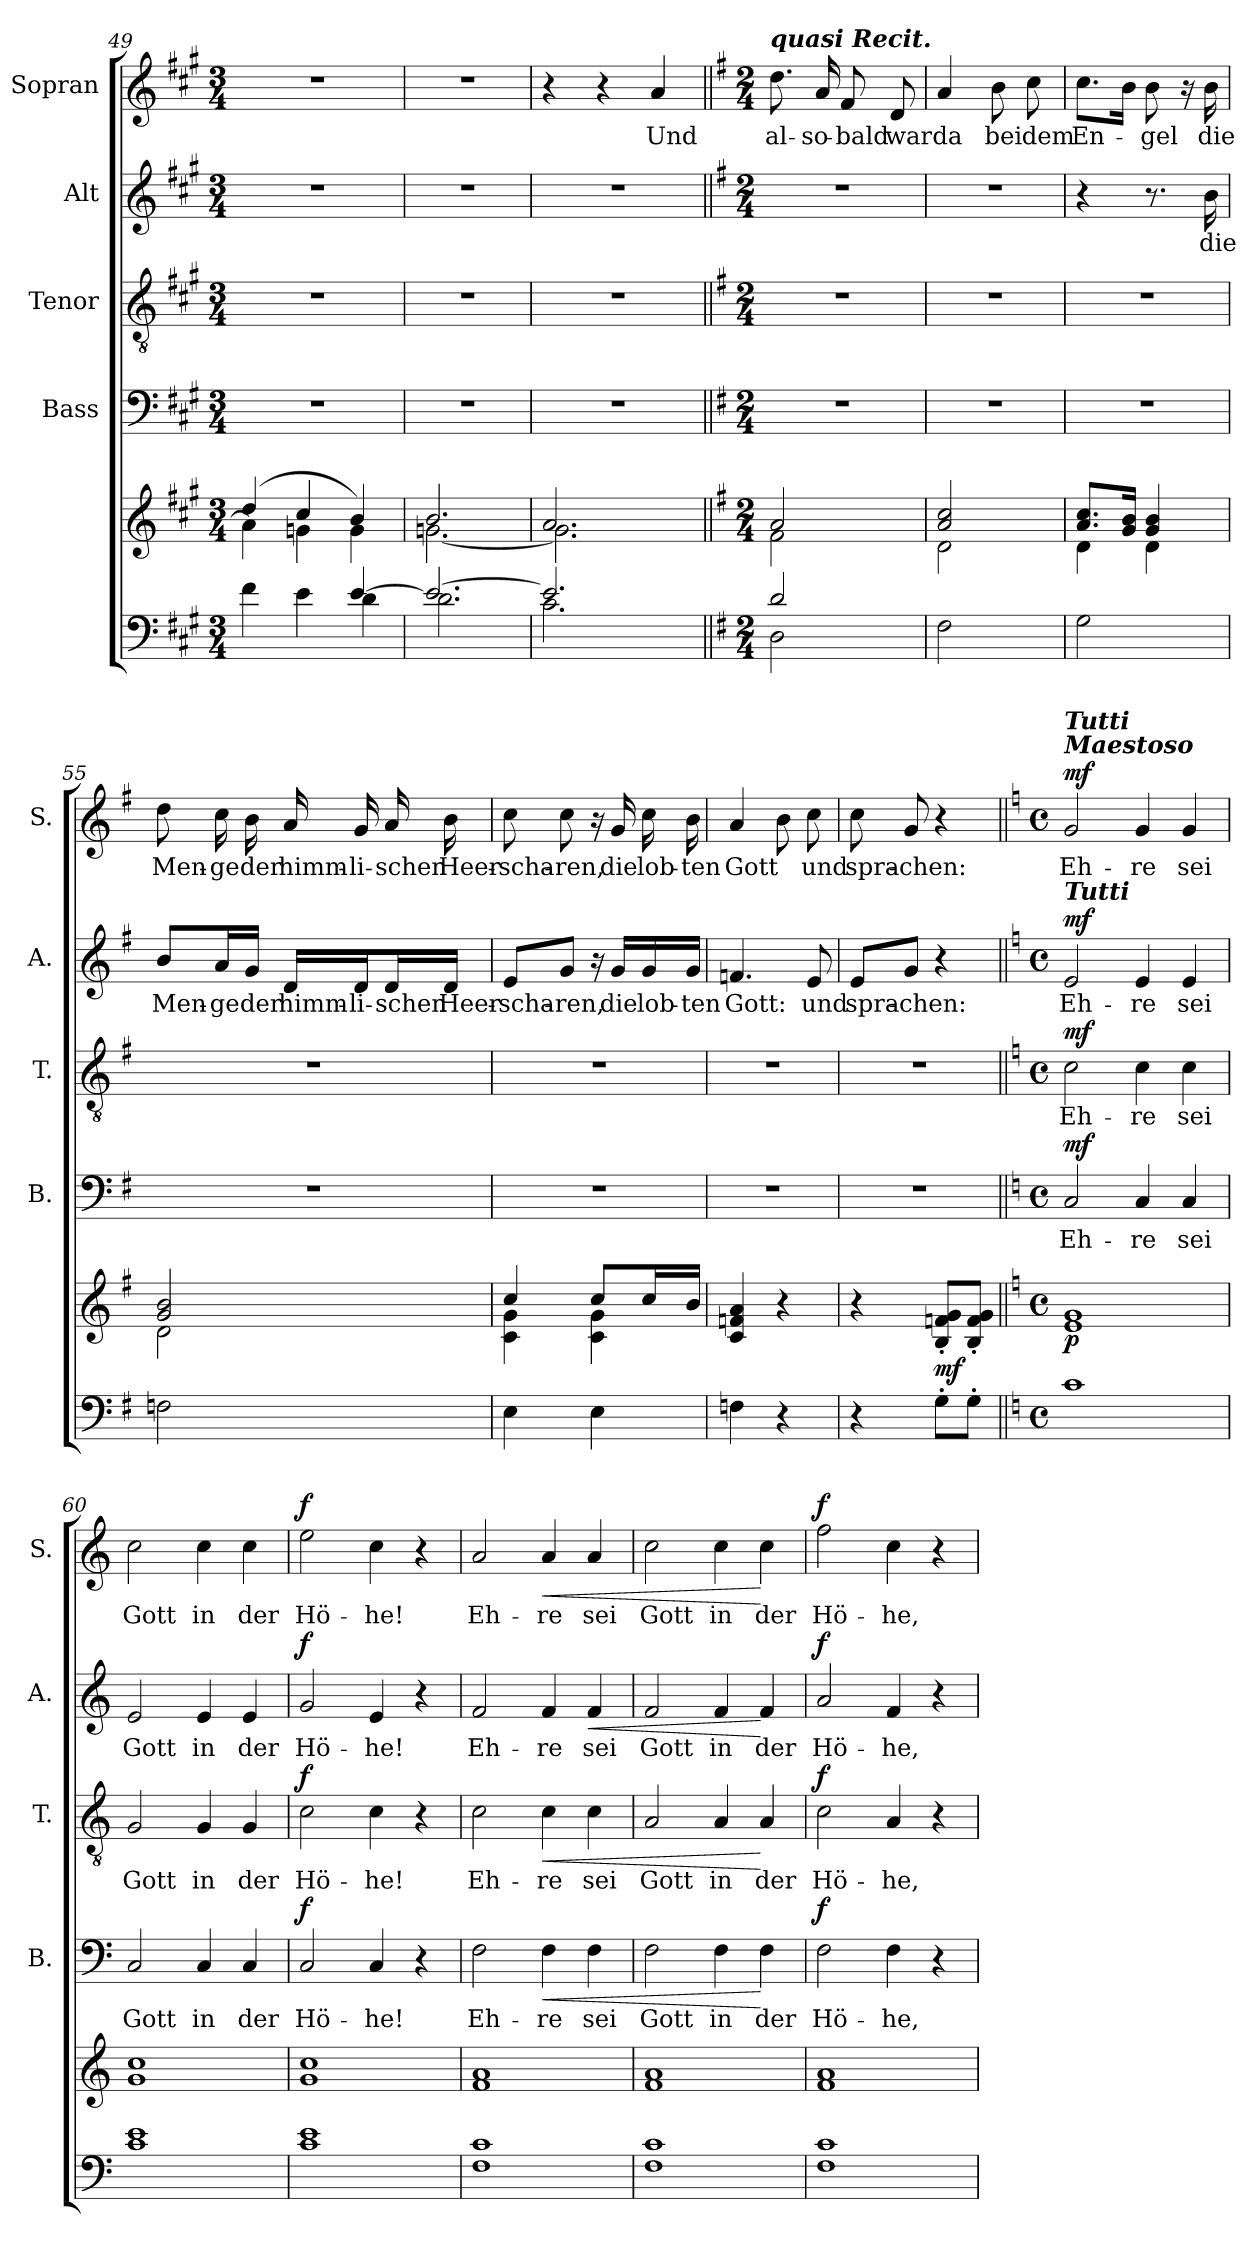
**kern	**kern	**dynam	**kern	**text	**dynam	**kern	**text	**dynam	**kern	**text	**dynam	**kern	**text	**dynam
*part5	*part5	*part5	*part4	*part4	*part4	*part3	*part3	*part3	*part2	*part2	*part2	*part1	*part1	*part1
*staff6	*staff5	*staff5/6	*staff4	*staff4	*staff4	*staff3	*staff3	*staff3	*staff2	*staff2	*staff2	*staff1	*staff1	*staff1
*	*	*	*I"Bass	*	*	*I"Tenor	*	*	*I"Alt	*	*	*I"Sopran	*	*
*	*	*	*I'B.	*	*	*I'T.	*	*	*I'A.	*	*	*I'S.	*	*
!!LO:PB:g=z
*clefF4	*clefG2	*	*clefF4	*	*	*clefGv2	*	*	*clefG2	*	*	*clefG2	*	*
*k[f#c#g#]	*k[f#c#g#]	*	*k[f#c#g#]	*	*	*k[f#c#g#]	*	*	*k[f#c#g#]	*	*	*k[f#c#g#]	*	*
*A:	*A:	*	*A:	*	*	*A:	*	*	*A:	*	*	*A:	*	*
*M3/4	*M3/4	*	*M3/4	*	*	*M3/4	*	*	*M3/4	*	*	*M3/4	*	*
=49	=49	=49	=49	=49	=49	=49	=49	=49	=49	=49	=49	=49	=49	=49
*^	*^	*	*	*	*	*	*	*	*	*	*	*	*	*
2ryy	4f#\	(4dd/	4a\]	.	2.r	.	.	2.r	.	.	2.r	.	.	2.r	.	.
.	4e\	4cc#/	4gn\	.	.	.	.	.	.	.	.	.	.	.	.	.
[>4e/	4d\	4b/)	4g\	.	.	.	.	.	.	.	.	.	.	.	.	.
=50	=50	=50	=50	=50	=50	=50	=50	=50	=50	=50	=50	=50	=50	=50	=50	=50
2.e/_	2.d\	2.b/	[<2.gn\	.	2.r	.	.	2.r	.	.	2.r	.	.	2.r	.	.
=51	=51	=51	=51	=51	=51	=51	=51	=51	=51	=51	=51	=51	=51	=51	=51	=51
2.e/]	2.c#\	2.a/	2.g\]	.	2.r	.	.	2.r	.	.	2.r	.	.	4r	.	.
.	.	.	.	.	.	.	.	.	.	.	.	.	.	4r	.	.
!	!	!	!	!	!	!	!	!	!	!	!	!	!	!	!LO:LY:b	!
.	.	.	.	.	.	.	.	.	.	.	.	.	.	4a/	Und	.
=52||	=52||	=52||	=52||	=52||	=52||	=52||	=52||	=52||	=52||	=52||	=52||	=52||	=52||	=52||	=52||	=52||
*k[f#]	*	*k[f#]	*	*	*k[f#]	*	*	*k[f#]	*	*	*k[f#]	*	*	*k[f#]	*	*
*G:	*	*G:	*	*	*G:	*	*	*G:	*	*	*G:	*	*	*G:	*	*
*M2/4	*	*M2/4	*	*	*M2/4	*	*	*M2/4	*	*	*M2/4	*	*	*M2/4	*	*
!	!	!	!	!	!	!	!	!	!	!	!	!	!	!LO:TX:a:Bi:t=quasi Recit.	!	!
!	!	!	!	!	!	!	!	!	!	!	!	!	!	!	!LO:LY:b	!
2d/	2D\	2a/	2f#\	.	2r	.	.	2r	.	.	2r	.	.	8.dd\	al-	.
!	!	!	!	!	!	!	!	!	!	!	!	!	!	!	!LO:LY:b	!
.	.	.	.	.	.	.	.	.	.	.	.	.	.	16a/	-so-	.
!	!	!	!	!	!	!	!	!	!	!	!	!	!	!	!LO:LY:b	!
.	.	.	.	.	.	.	.	.	.	.	.	.	.	8f#/	-bald	.
!	!	!	!	!	!	!	!	!	!	!	!	!	!	!	!LO:LY:b	!
.	.	.	.	.	.	.	.	.	.	.	.	.	.	8d/	war	.
*v	*v	*	*	*	*	*	*	*	*	*	*	*	*	*	*	*
=53	=53	=53	=53	=53	=53	=53	=53	=53	=53	=53	=53	=53	=53	=53	=53
!	!	!	!	!	!	!	!	!	!	!	!	!	!	!LO:LY:b	!
2F#\	2a/ 2cc/	2d\	.	2r	.	.	2r	.	.	2r	.	.	4a/	da	.
!	!	!	!	!	!	!	!	!	!	!	!	!	!	!LO:LY:b	!
.	.	.	.	.	.	.	.	.	.	.	.	.	8b\	bei	.
!	!	!	!	!	!	!	!	!	!	!	!	!	!	!LO:LY:b	!
.	.	.	.	.	.	.	.	.	.	.	.	.	8cc\	dem	.
=54	=54	=54	=54	=54	=54	=54	=54	=54	=54	=54	=54	=54	=54	=54	=54
!	!	!	!	!	!	!	!	!	!	!	!	!	!	!LO:LY:b	!
2G\	8.a/ 8.cc/L	4d\	.	2r	.	.	2r	.	.	4r	.	.	8.cc\L	En-	.
.	16g/ 16b/Jk	.	.	.	.	.	.	.	.	.	.	.	16b\Jk	.	.
!	!	!	!	!	!	!	!	!	!	!	!	!	!	!LO:LY:b	!
.	4g/ 4b/	4d\	.	.	.	.	.	.	.	8.r	.	.	8b\	-gel	.
.	.	.	.	.	.	.	.	.	.	.	.	.	16r	.	.
!	!	!	!	!	!	!	!	!	!	!	!LO:LY:b	!	!	!LO:LY:b	!
.	.	.	.	.	.	.	.	.	.	16b\	die	.	16b\	die	.
!!LO:LB:g=z
=55	=55	=55	=55	=55	=55	=55	=55	=55	=55	=55	=55	=55	=55	=55	=55
!	!	!	!	!	!	!	!	!	!	!	!LO:LY:b	!	!	!LO:LY:b	!
2Fn\	2g/ 2b/	2d\	.	2r	.	.	2r	.	.	8b/L	Men-	.	8dd\	Men-	.
!	!	!	!	!	!	!	!	!	!	!	!LO:LY:b	!	!	!LO:LY:b	!
.	.	.	.	.	.	.	.	.	.	16a/L	-ge	.	16cc\	-ge	.
!	!	!	!	!	!	!	!	!	!	!	!LO:LY:b	!	!	!LO:LY:b	!
.	.	.	.	.	.	.	.	.	.	16g/JJ	der	.	16b\	der	.
!	!	!	!	!	!	!	!	!	!	!	!LO:LY:b	!	!	!LO:LY:b	!
.	.	.	.	.	.	.	.	.	.	16d/LL	himm-	.	16a/	himm-	.
!	!	!	!	!	!	!	!	!	!	!	!LO:LY:b	!	!	!LO:LY:b	!
.	.	.	.	.	.	.	.	.	.	16d/J	-li-	.	16g/	-li-	.
!	!	!	!	!	!	!	!	!	!	!	!LO:LY:b	!	!	!LO:LY:b	!
.	.	.	.	.	.	.	.	.	.	16d/L	-schen	.	16a/	-schen	.
!	!	!	!	!	!	!	!	!	!	!	!LO:LY:b	!	!	!LO:LY:b	!
.	.	.	.	.	.	.	.	.	.	16d/JJ	Heer-	.	16b\	Heer-	.
=56	=56	=56	=56	=56	=56	=56	=56	=56	=56	=56	=56	=56	=56	=56	=56
!	!	!	!	!	!	!	!	!	!	!	!LO:LY:b	!	!	!LO:LY:b	!
4E\	4cc/	4c\ 4g\	.	2r	.	.	2r	.	.	8e/L	-scha-	.	8cc\	-scha-	.
!	!	!	!	!	!	!	!	!	!	!	!LO:LY:b	!	!	!LO:LY:b	!
.	.	.	.	.	.	.	.	.	.	8g/J	-ren,	.	8cc\	-ren,	.
4E\	8cc/L	4c\ 4g\	.	.	.	.	.	.	.	16r	.	.	16r	.	.
!	!	!	!	!	!	!	!	!	!	!	!LO:LY:b	!	!	!LO:LY:b	!
.	.	.	.	.	.	.	.	.	.	16g/LL	die	.	16g/	die	.
!	!	!	!	!	!	!	!	!	!	!	!LO:LY:b	!	!	!LO:LY:b	!
.	16cc/L	.	.	.	.	.	.	.	.	16g/	lob-	.	16cc\	lob-	.
!	!	!	!	!	!	!	!	!	!	!	!LO:LY:b	!	!	!LO:LY:b	!
.	16b/JJ	.	.	.	.	.	.	.	.	16g/JJ	-ten	.	16b\	-ten	.
*	*v	*v	*	*	*	*	*	*	*	*	*	*	*	*	*
=57	=57	=57	=57	=57	=57	=57	=57	=57	=57	=57	=57	=57	=57	=57
!	!	!	!	!	!	!	!	!	!	!LO:LY:b	!	!	!LO:LY:b	!
4Fn\	4c/ 4fn/ 4a/	.	2r	.	.	2r	.	.	4.fn/	Gott:	.	4a/	Gott	.
4r	4r	.	.	.	.	.	.	.	.	.	.	8b\	.	.
!	!	!	!	!	!	!	!	!	!	!LO:LY:b	!	!	!LO:LY:b	!
.	.	.	.	.	.	.	.	.	8e/	und	.	8cc\	und	.
=58	=58	=58	=58	=58	=58	=58	=58	=58	=58	=58	=58	=58	=58	=58
!	!	!	!	!	!	!	!	!	!	!LO:LY:b	!	!	!LO:LY:b	!
4r	4r	.	2r	.	.	2r	.	.	8e/L	spra-	.	8cc\	spra-	.
!	!	!	!	!	!	!	!	!	!	!LO:LY:b	!	!	!LO:LY:b	!
.	.	.	.	.	.	.	.	.	8g/J	-chen:	.	8g/	-chen:	.
!	!	!LO:DY:b	!	!	!	!	!	!	!	!	!	!	!	!
8G'>\L	8B/'< 8fn/'< 8g/'<L	mf	.	.	.	.	.	.	4r	.	.	4r	.	.
8G'>\J	8B/'< 8f/'< 8g/'<J	.	.	.	.	.	.	.	.	.	.	.	.	.
!!LO:PB:g=z
=59||	=59||	=59||	=59||	=59||	=59||	=59||	=59||	=59||	=59||	=59||	=59||	=59||	=59||	=59||
*k[]	*k[]	*	*k[]	*	*	*k[]	*	*	*k[]	*	*	*k[]	*	*
*C:	*C:	*	*C:	*	*	*C:	*	*	*C:	*	*	*C:	*	*
*M4/4	*M4/4	*	*M4/4	*	*	*M4/4	*	*	*M4/4	*	*	*M4/4	*	*
*met(c)	*met(c)	*	*met(c)	*	*	*met(c)	*	*	*met(c)	*	*	*met(c)	*	*
!	!	!	!	!	!	!	!	!	!	!	!	!LO:TX:a:Bi:t=Maestoso	!	!
!	!	!	!	!	!	!	!	!	!	!	!	!LO:TX:a:Bi:t=Tutti	!	!
!	!	!	!	!	!	!	!	!	!LO:TX:a:Bi:t=Tutti	!	!	!	!	!
!	!	!LO:DY:b	!	!LO:LY:b	!LO:DY:a	!	!LO:LY:b	!LO:DY:a	!	!LO:LY:b	!LO:DY:a	!	!LO:LY:b	!LO:DY:a
1c	1e 1g	p	2C/	Eh-	mf	2c\	Eh-	mf	2e/	Eh-	mf	2g/	Eh-	mf
!	!	!	!	!LO:LY:b	!	!	!LO:LY:b	!	!	!LO:LY:b	!	!	!LO:LY:b	!
.	.	.	4C/	-re	.	4c\	-re	.	4e/	-re	.	4g/	-re	.
!	!	!	!	!LO:LY:b	!	!	!LO:LY:b	!	!	!LO:LY:b	!	!	!LO:LY:b	!
.	.	.	4C/	sei	.	4c\	sei	.	4e/	sei	.	4g/	sei	.
=60	=60	=60	=60	=60	=60	=60	=60	=60	=60	=60	=60	=60	=60	=60
!	!	!	!	!LO:LY:b	!	!	!LO:LY:b	!	!	!LO:LY:b	!	!	!LO:LY:b	!
1c 1e	1g 1cc	.	2C/	Gott	.	2G/	Gott	.	2e/	Gott	.	2cc\	Gott	.
!	!	!	!	!LO:LY:b	!	!	!LO:LY:b	!	!	!LO:LY:b	!	!	!LO:LY:b	!
.	.	.	4C/	in	.	4G/	in	.	4e/	in	.	4cc\	in	.
!	!	!	!	!LO:LY:b	!	!	!LO:LY:b	!	!	!LO:LY:b	!	!	!LO:LY:b	!
.	.	.	4C/	der	.	4G/	der	.	4e/	der	.	4cc\	der	.
=61	=61	=61	=61	=61	=61	=61	=61	=61	=61	=61	=61	=61	=61	=61
!	!	!	!	!LO:LY:b	!LO:DY:a	!	!LO:LY:b	!LO:DY:a	!	!LO:LY:b	!LO:DY:a	!	!LO:LY:b	!LO:DY:a
1c 1e	1g 1cc	.	2C/	Hö-	f	2c\	Hö-	f	2g/	Hö-	f	2ee\	Hö-	f
!	!	!	!	!LO:LY:b	!	!	!LO:LY:b	!	!	!LO:LY:b	!	!	!LO:LY:b	!
.	.	.	4C/	-he!	.	4c\	-he!	.	4e/	-he!	.	4cc\	-he!	.
.	.	.	4r	.	.	4r	.	.	4r	.	.	4r	.	.
=62	=62	=62	=62	=62	=62	=62	=62	=62	=62	=62	=62	=62	=62	=62
!	!	!	!	!LO:LY:b	!	!	!LO:LY:b	!	!	!LO:LY:b	!	!	!LO:LY:b	!
1F 1c	1f 1a	.	2F\	Eh-	.	2c\	Eh-	.	2f/	Eh-	.	2a/	Eh-	.
!	!	!	!	!LO:LY:b	!LO:HP:b	!	!LO:LY:b	!LO:HP:b	!	!LO:LY:b	!	!	!LO:LY:b	!LO:HP:b
.	.	.	4F\	-re	<	4c\	-re	<	4f/	-re	.	4a/	-re	<
!	!	!	!	!LO:LY:b	!	!	!LO:LY:b	!	!	!LO:LY:b	!LO:HP:b	!	!LO:LY:b	!
.	.	.	4F\	sei	.	4c\	sei	.	4f/	sei	<	4a/	sei	.
=63	=63	=63	=63	=63	=63	=63	=63	=63	=63	=63	=63	=63	=63	=63
!	!	!	!	!LO:LY:b	!	!	!LO:LY:b	!	!	!LO:LY:b	!	!	!LO:LY:b	!
1F 1c	1f 1a	.	2F\	Gott	.	2A/	Gott	.	2f/	Gott	.	2cc\	Gott	.
!	!	!	!	!LO:LY:b	!	!	!LO:LY:b	!	!	!LO:LY:b	!	!	!LO:LY:b	!
.	.	.	4F\	in	.	4A/	in	.	4f/	in	.	4cc\	in	.
!	!	!	!	!LO:LY:b	!	!	!LO:LY:b	!	!	!LO:LY:b	!	!	!LO:LY:b	!
.	.	.	4F\	der	[	4A/	der	[	4f/	der	[	4cc\	der	[
!!LO:LB:g=z
=64	=64	=64	=64	=64	=64	=64	=64	=64	=64	=64	=64	=64	=64	=64
!	!	!	!	!LO:LY:b	!LO:DY:a	!	!LO:LY:b	!LO:DY:a	!	!LO:LY:b	!LO:DY:a	!	!LO:LY:b	!LO:DY:a
1F 1c	1f 1a	.	2F\	Hö-	f	2c\	Hö-	f	2a/	Hö-	f	2ff\	Hö-	f
!	!	!	!	!LO:LY:b	!	!	!LO:LY:b	!	!	!LO:LY:b	!	!	!LO:LY:b	!
.	.	.	4F\	-he,	.	4A/	-he,	.	4f/	-he,	.	4cc\	-he,	.
.	.	.	4r	.	.	4r	.	.	4r	.	.	4r	.	.
=	=	=	=	=	=	=	=	=	=	=	=	=	=	=
*-	*-	*-	*-	*-	*-	*-	*-	*-	*-	*-	*-	*-	*-	*-
